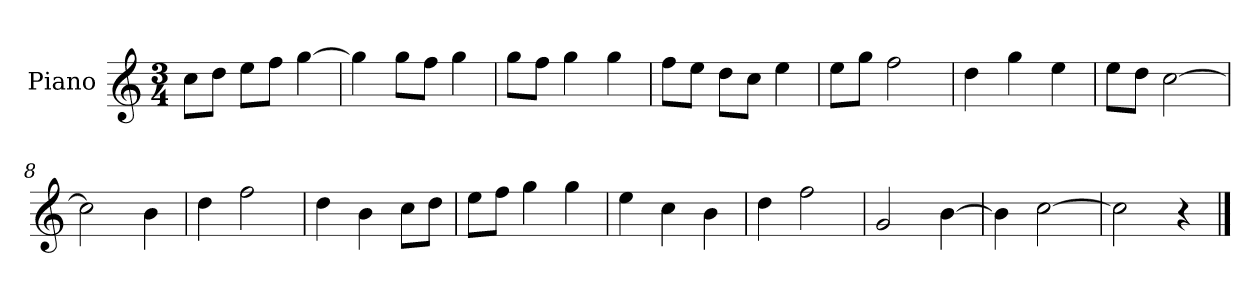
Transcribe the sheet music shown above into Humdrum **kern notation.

**kern
*part1
*staff1
*I"Piano
*I'P-no
*clefG2
*k[]
*M3/4
*MM179
=1
8cc\L
8dd\J
8ee\L
8ff\J
[4gg\
=2
4gg\]
8gg\L
8ff\J
4gg\
=3
8gg\L
8ff\J
4gg\
4gg\
=4
8ff\L
8ee\J
8dd\L
8cc\J
4ee\
=5
8ee\L
8gg\J
2ff\
=6
4dd\
4gg\
4ee\
=7
8ee\L
8dd\J
[2cc\
=8
2cc\]
4b\
=9
4dd\
2ff\
=10
4dd\
4b\
8cc\L
8dd\J
!!LO:LB:g=z
=11
8ee\L
8ff\J
4gg\
4gg\
=12
4ee\
4cc\
4b\
=13
4dd\
2ff\
=14
2g/
[4b\
=15
4b\]
[2cc\
=16
2cc\]
4r
==
*-
